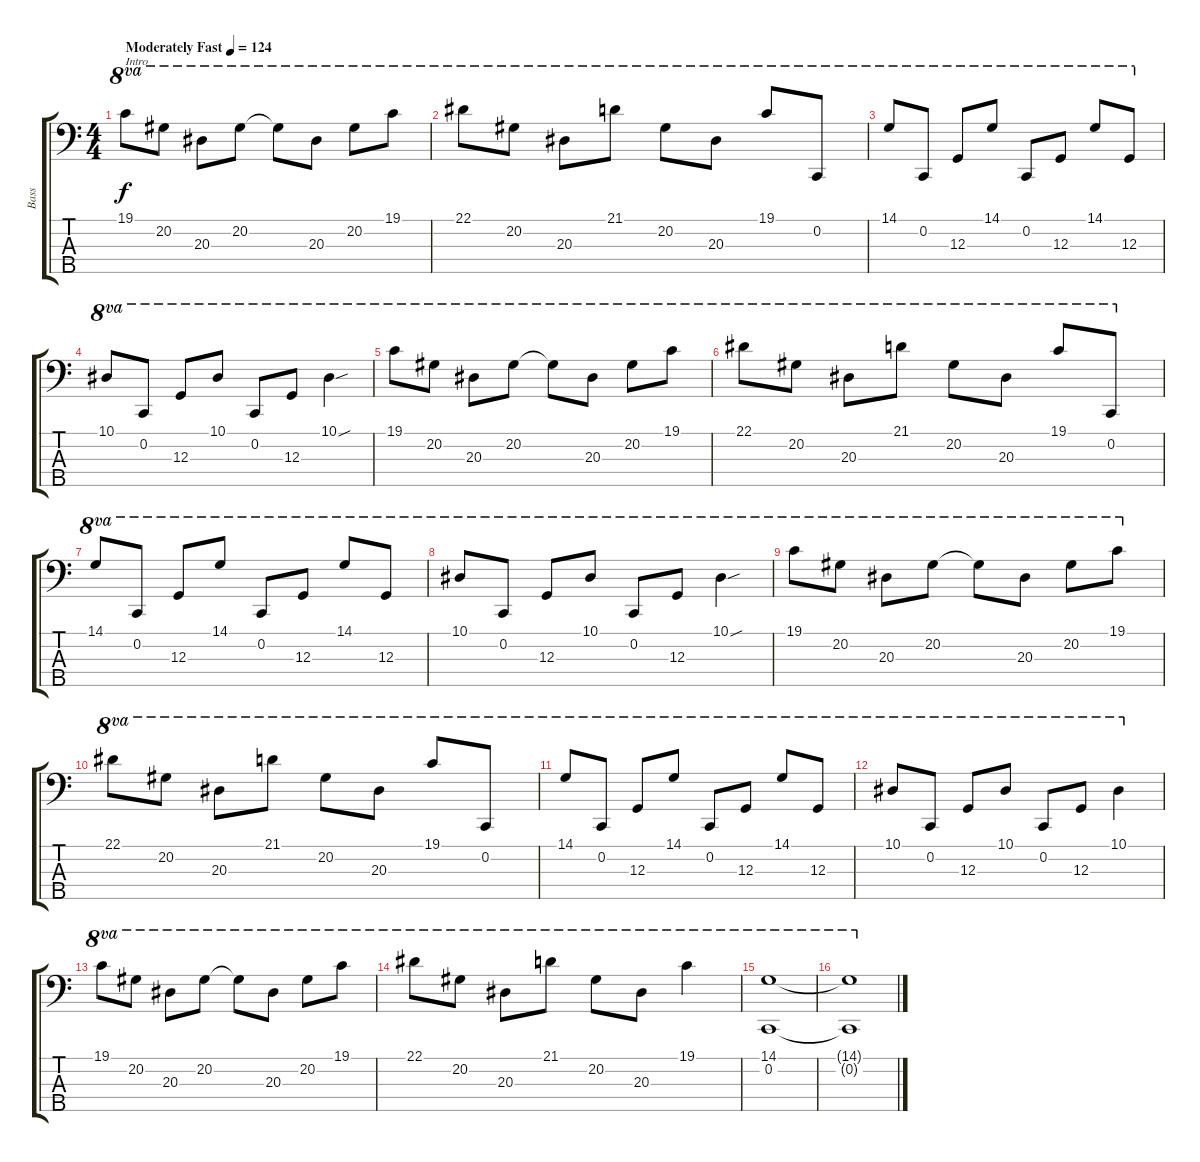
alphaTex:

\track ("Bass" "Bass") {instrument electricbasspick}
\staff {score tabs}
\tuning (F2 C2 G1 C1 A0) {hide}
\ts (4 4)
\tempo (124 "Moderately Fast")
\clef f4
\ks c
19.1.8{ot 8va txt "Intro" dy f instrument electricbasspick} 20.2.8{ot 8va} 20.3.8{ot 8va} 20.2.8{ot 8va} 20.2{t}.8{ot 8va} 20.3.8{ot 8va} 20.2.8{ot 8va} 19.1.8{ot 8va} |
22.1.8{ot 8va} 20.2.8{ot 8va} 20.3.8{ot 8va} 21.1.8{ot 8va} 20.2.8{ot 8va} 20.3.8{ot 8va} 19.1.8{ot 8va} 0.2.8{ot 8va} |
14.1.8{ot 8va} 0.2.8{ot 8va} 12.3.8{ot 8va} 14.1.8{ot 8va} 0.2.8{ot 8va} 12.3.8{ot 8va} 14.1.8{ot 8va} 12.3.8{ot 8va} |
10.1.8{ot 8va} 0.2.8{ot 8va} 12.3.8{ot 8va} 10.1.8{ot 8va} 0.2.8{ot 8va} 12.3.8{ot 8va} 10.1{sou}.4{ot 8va} |
19.1.8{ot 8va} 20.2.8{ot 8va} 20.3.8{ot 8va} 20.2.8{ot 8va} 20.2{t}.8{ot 8va} 20.3.8{ot 8va} 20.2.8{ot 8va} 19.1.8{ot 8va} |
22.1.8{ot 8va} 20.2.8{ot 8va} 20.3.8{ot 8va} 21.1.8{ot 8va} 20.2.8{ot 8va} 20.3.8{ot 8va} 19.1.8{ot 8va} 0.2.8{ot 8va} |
14.1.8{ot 8va} 0.2.8{ot 8va} 12.3.8{ot 8va} 14.1.8{ot 8va} 0.2.8{ot 8va} 12.3.8{ot 8va} 14.1.8{ot 8va} 12.3.8{ot 8va} |
10.1.8{ot 8va} 0.2.8{ot 8va} 12.3.8{ot 8va} 10.1.8{ot 8va} 0.2.8{ot 8va} 12.3.8{ot 8va} 10.1{sou}.4{ot 8va} |
19.1.8{ot 8va} 20.2.8{ot 8va} 20.3.8{ot 8va} 20.2.8{ot 8va} 20.2{t}.8{ot 8va} 20.3.8{ot 8va} 20.2.8{ot 8va} 19.1.8{ot 8va} |
22.1.8{ot 8va} 20.2.8{ot 8va} 20.3.8{ot 8va} 21.1.8{ot 8va} 20.2.8{ot 8va} 20.3.8{ot 8va} 19.1.8{ot 8va} 0.2.8{ot 8va} |
14.1.8{ot 8va} 0.2.8{ot 8va} 12.3.8{ot 8va} 14.1.8{ot 8va} 0.2.8{ot 8va} 12.3.8{ot 8va} 14.1.8{ot 8va} 12.3.8{ot 8va} |
10.1.8{ot 8va} 0.2.8{ot 8va} 12.3.8{ot 8va} 10.1.8{ot 8va} 0.2.8{ot 8va} 12.3.8{ot 8va} 10.1.4{ot 8va} |
19.1.8{ot 8va} 20.2.8{ot 8va} 20.3.8{ot 8va} 20.2.8{ot 8va} 20.2{t}.8{ot 8va} 20.3.8{ot 8va} 20.2.8{ot 8va} 19.1.8{ot 8va} |
22.1.8{ot 8va} 20.2.8{ot 8va} 20.3.8{ot 8va} 21.1.8{ot 8va} 20.2.8{ot 8va} 20.3.8{ot 8va} 19.1.4{ot 8va} |
(14.1 0.2).1{ot 8va} |
(14.1{t} 0.2{t}).1{ot 8va}
